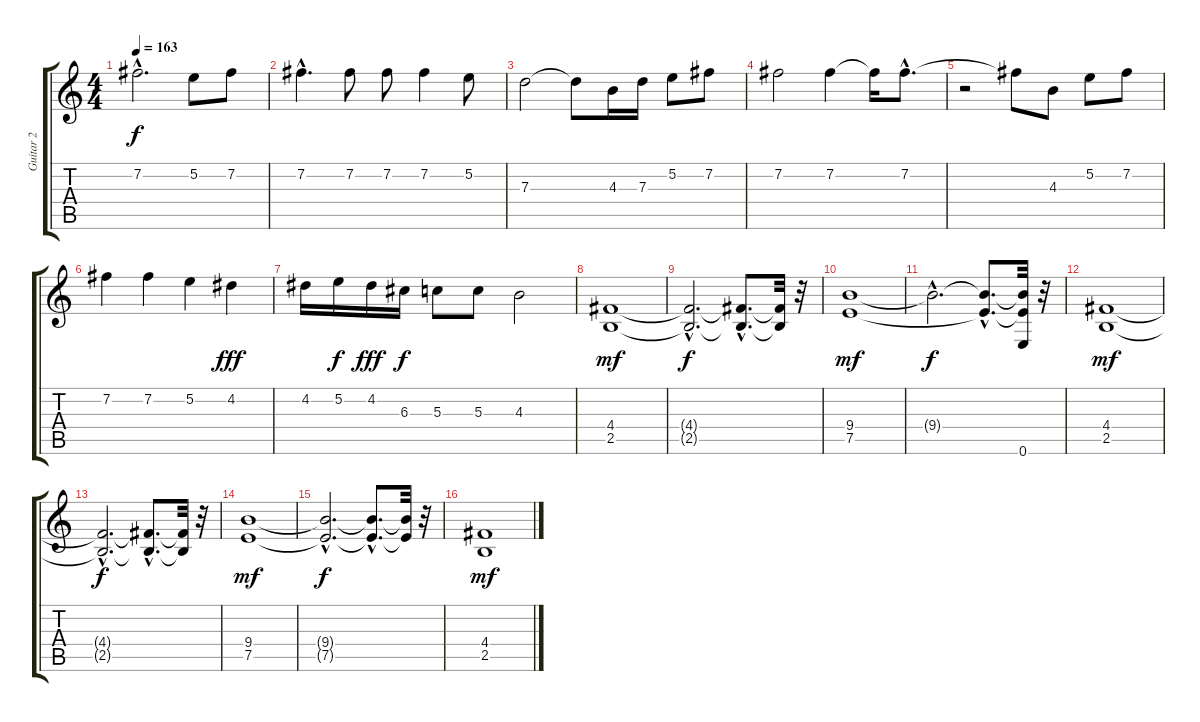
\track ("Guitar 2 " "Guitar 2 ") {instrument distortionguitar}
\staff {score tabs}
\tuning (E4 B3 G3 D3 A2 E2) {hide}
\ts (4 4)
\tempo 163
\clef g2
\ks c
7.2{hac t}.2{d dy f} 5.2.8 7.2.8 |
7.2{hac}.4{d} 7.2.8 7.2.8 7.2.4 5.2.8 |
7.3.2 7.3{t}.8 4.3.16 7.3.16 5.2.8 7.2.8 |
7.2.2 7.2.4 7.2{t}.16 7.2{hac}.8{d} |
r.2 7.2{t}.8 4.3.8 5.2.8 7.2.8 |
7.2.4 7.2.4 5.2.4 4.2.4{dy fff} |
4.2.16 5.2.16{dy f} 4.2.16{dy fff} 6.3.16{dy f} 5.3.8 5.3.8 4.3.2 |
(4.4 2.5).1{dy mf} |
(4.4{hac t} 2.5{hac t}).2{d dy f} (4.4{hac t} 2.5{hac t}).8{d} (4.4{t} 2.5{t}).32 r.32 |
(9.4 7.5).1{dy mf} |
9.4{hac t}.2{d dy f} (9.4{hac t} 7.5{hac t}).8{d} (9.4{t} 7.5{t} 0.6).32 r.32 |
(4.4 2.5).1{dy mf} |
(4.4{hac t} 2.5{hac t}).2{d dy f} (4.4{hac t} 2.5{hac t}).8{d} (4.4{t} 2.5{t}).32 r.32 |
(9.4 7.5).1{dy mf} |
(9.4{hac t} 7.5{hac t}).2{d dy f} (9.4{hac t} 7.5{hac t}).8{d} (9.4{t} 7.5{t}).32 r.32 |
(4.4 2.5).1{dy mf}
